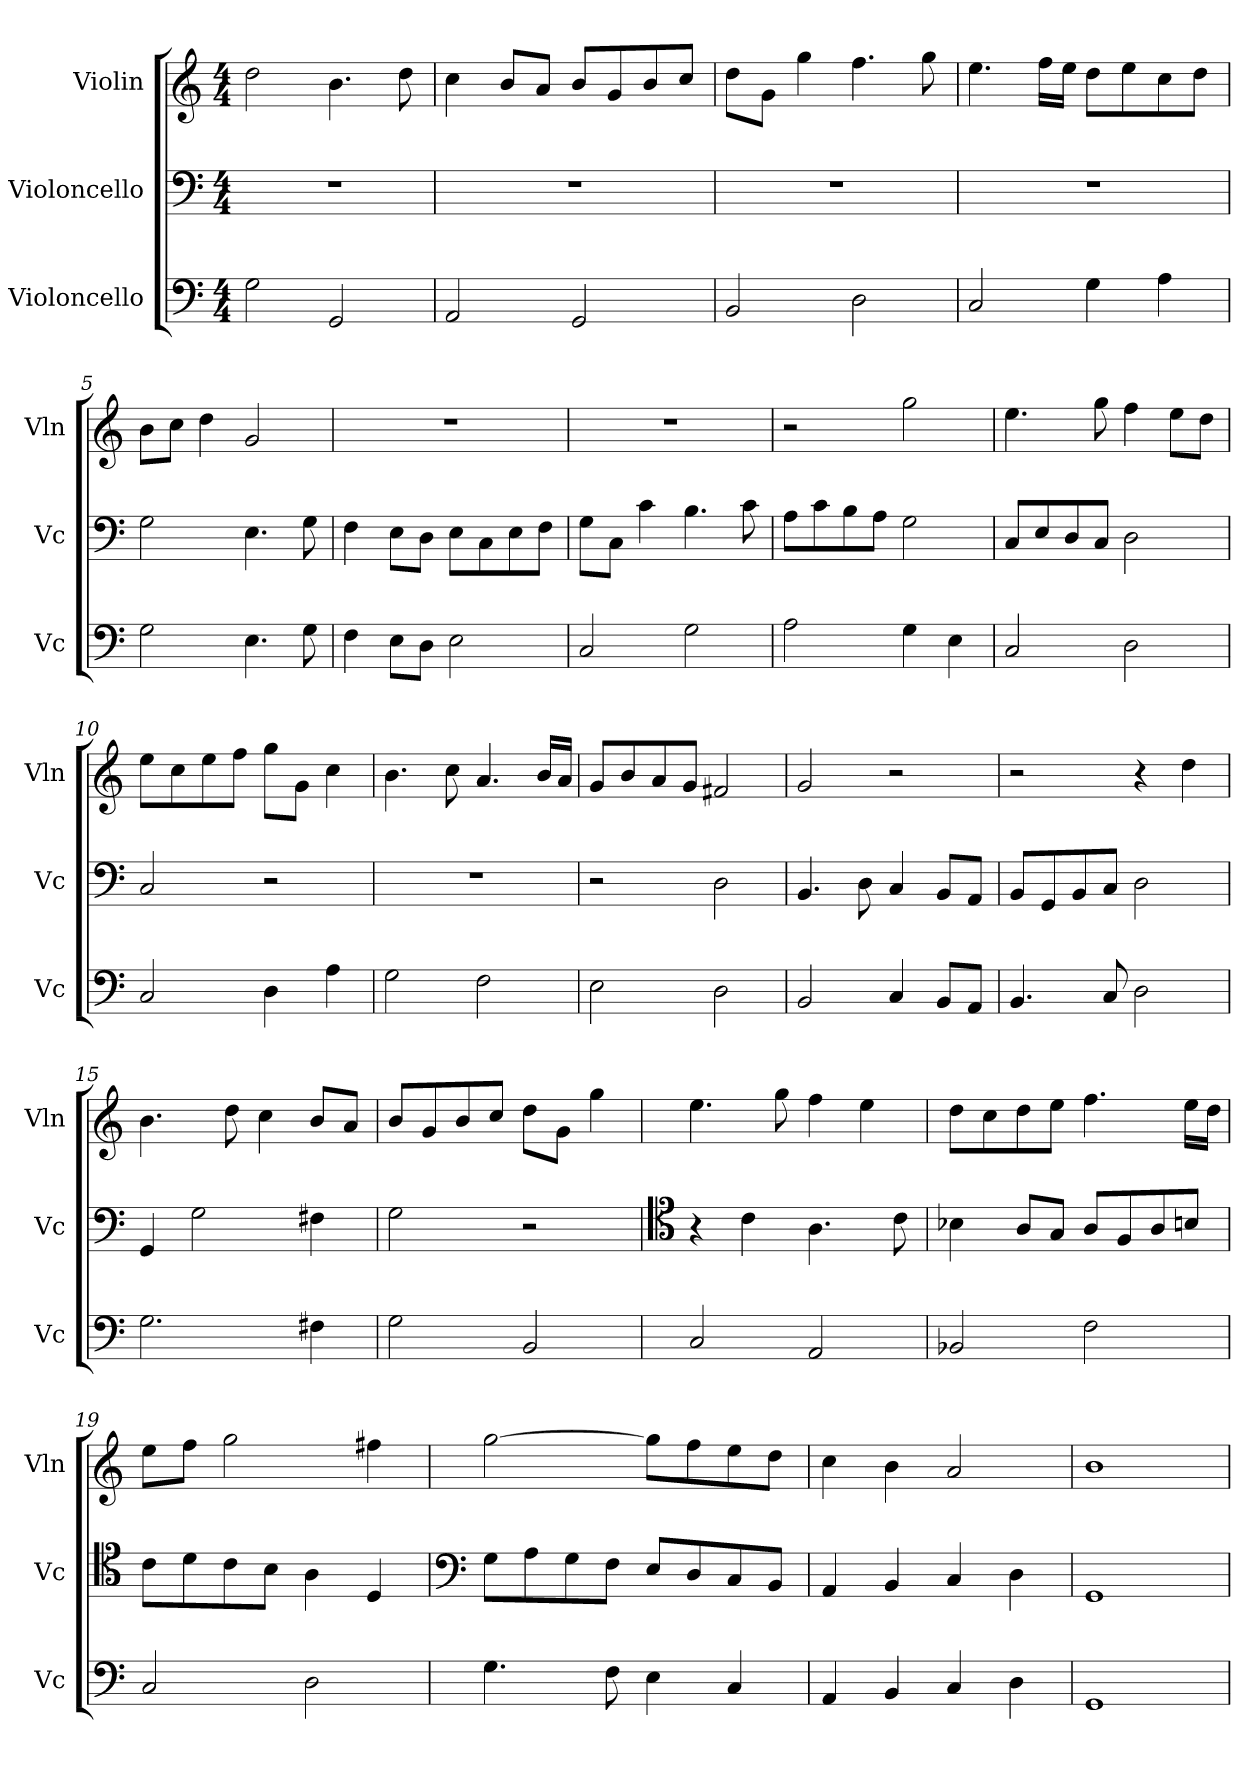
**kern	**kern	**kern
*part3	*part2	*part1
*staff3	*staff2	*staff1
*I"Violoncello	*I"Violoncello	*I"Violin
*I'Vc	*I'Vc	*I'Vln
*clefF4	*clefF4	*clefG2
*k[]	*k[]	*k[]
*M4/4	*M4/4	*M4/4
*MM120	*MM120	*MM120
=1	=1	=1
2G\	1r	2dd\
2GG/	.	4.b\
.	.	8dd\
=2	=2	=2
2AA/	1r	4cc\
.	.	8b/L
.	.	8a/J
2GG/	.	8b/L
.	.	8g/
.	.	8b/
.	.	8cc/J
=3	=3	=3
2BB/	1r	8dd\L
.	.	8g\J
.	.	4gg\
2D\	.	4.ff\
.	.	8gg\
=4	=4	=4
2C/	1r	4.ee\
.	.	16ff\LL
.	.	16ee\JJ
4G\	.	8dd\L
.	.	8ee\
4A\	.	8cc\
.	.	8dd\J
=5	=5	=5
2G\	2G\	8b\L
.	.	8cc\J
.	.	4dd\
4.E\	4.E\	2g/
8G\	8G\	.
=6	=6	=6
4F\	4F\	1r
8E\L	8E\L	.
8D\J	8D\J	.
2E\	8E\L	.
.	8C\	.
.	8E\	.
.	8F\J	.
=7	=7	=7
2C/	8G\L	1r
.	8C\J	.
.	4c\	.
2G\	4.B\	.
.	8c\	.
=8	=8	=8
2A\	8A\L	2r
.	8c\	.
.	8B\	.
.	8A\J	.
4G\	2G\	2gg\
4E\	.	.
=9	=9	=9
2C/	8C/L	4.ee\
.	8E/	.
.	8D/	.
.	8C/J	8gg\
2D\	2D\	4ff\
.	.	8ee\L
.	.	8dd\J
=10	=10	=10
2C/	2C/	8ee\L
.	.	8cc\
.	.	8ee\
.	.	8ff\J
4D\	2r	8gg\L
.	.	8g\J
4A\	.	4cc\
=11	=11	=11
2G\	1r	4.b\
.	.	8cc\
2F\	.	4.a/
.	.	16b/LL
.	.	16a/JJ
=12	=12	=12
2E\	2r	8g/L
.	.	8b/
.	.	8a/
.	.	8g/J
2D\	2D\	2f#X/
=13	=13	=13
2BB/	4.BB/	2g/
.	8D\	.
4C/	4C/	2r
8BB/L	8BB/L	.
8AA/J	8AA/J	.
=14	=14	=14
4.BB/	8BB/L	2r
.	8GG/	.
.	8BB/	.
8C/	8C/J	.
2D\	2D\	4r
.	.	4dd\
=15	=15	=15
2.G\	4GG/	4.b\
.	2G\	.
.	.	8dd\
.	.	4cc\
4F#X\	4F#X\	8b/L
.	.	8a/J
=16	=16	=16
2G\	2G\	8b/L
.	.	8g/
.	.	8b/
.	.	8cc/J
2BB/	2r	8dd\L
.	.	8g\J
.	.	4gg\
=17	=17	=17
*	*clefC4	*
2C/	4r	4.ee\
.	4c\	.
.	.	8gg\
2AA/	4.A\	4ff\
.	.	4ee\
.	8c\	.
=18	=18	=18
2BB-X/	4B-X\	8dd\L
.	.	8cc\
.	8A/L	8dd\
.	8G/J	8ee\J
2F\	8A/L	4.ff\
.	8F/	.
.	8A/	.
.	8Bn/J	16ee\LL
.	.	16dd\JJ
=19	=19	=19
2C/	8c\L	8ee\L
.	8d\	8ff\J
.	8c\	2gg\
.	8B\J	.
2D\	4A\	.
.	4D/	4ff#X\
=20	=20	=20
*	*clefF4	*
4.G\	8G\L	[2gg\
.	8A\	.
.	8G\	.
8F\	8F\J	.
4E\	8E/L	8gg\L]
.	8D/	8ff\
4C/	8C/	8ee\
.	8BB/J	8dd\J
=21	=21	=21
4AA/	4AA/	4cc\
4BB/	4BB/	4b\
4C/	4C/	2a/
4D\	4D\	.
=22	=22	=22
1GG	1GG	1b
=	=	=
*-	*-	*-
